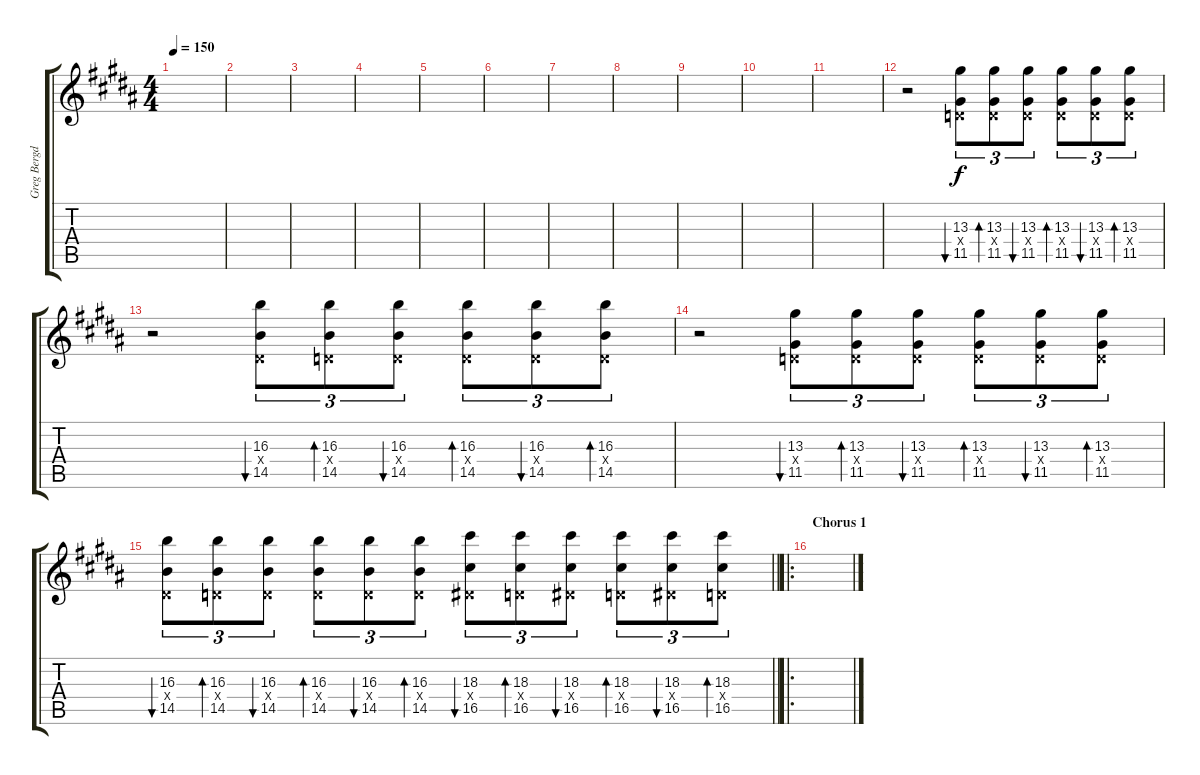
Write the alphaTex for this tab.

\track ("Greg Bergdorf - Lead Overdriven" "Greg Bergd") {instrument overdrivenguitar}
\staff {score tabs}
\tuning (E4 B3 G3 D3 A2 E2) {hide}
\ts (4 4)
\tempo 150
\clef g2
\ks g#minor
|
|
|
|
|
|
|
|
|
|
|
r.2 (13.3 0.4{x} 11.5).8{tu (3 2) bu 60} (13.3 0.4{x} 11.5).8{tu (3 2) bd 60} (13.3 0.4{x} 11.5).8{tu (3 2) bu 60} (13.3 0.4{x} 11.5).8{tu (3 2) bd 60} (13.3 0.4{x} 11.5).8{tu (3 2) bu 60} (13.3 0.4{x} 11.5).8{tu (3 2) bd 60} |
r.2 (16.3 1.4{x} 14.5).8{tu (3 2) bu 60} (16.3 0.4{x} 14.5).8{tu (3 2) bd 60} (16.3 0.4{x} 14.5).8{tu (3 2) bu 60} (16.3 0.4{x} 14.5).8{tu (3 2) bd 60} (16.3 0.4{x} 14.5).8{tu (3 2) bu 60} (16.3 0.4{x} 14.5).8{tu (3 2) bd 60} |
r.2 (13.3 0.4{x} 11.5).8{tu (3 2) bu 60} (13.3 0.4{x} 11.5).8{tu (3 2) bd 60} (13.3 0.4{x} 11.5).8{tu (3 2) bu 60} (13.3 0.4{x} 11.5).8{tu (3 2) bd 60} (13.3 0.4{x} 11.5).8{tu (3 2) bu 60} (13.3 0.4{x} 11.5).8{tu (3 2) bd 60} |
\barLineRight lightlight
(16.3 1.4{x} 14.5).8{tu (3 2) bu 60} (16.3 0.4{x} 14.5).8{tu (3 2) bd 60} (16.3 0.4{x} 14.5).8{tu (3 2) bu 60} (16.3 0.4{x} 14.5).8{tu (3 2) bd 60} (16.3 0.4{x} 14.5).8{tu (3 2) bu 60} (16.3 0.4{x} 14.5).8{tu (3 2) bd 60} (18.3 1.4{x} 16.5).8{tu (3 2) bu 60} (18.3 0.4{x} 16.5).8{tu (3 2) bd 60} (18.3 1.4{x} 16.5).8{tu (3 2) bu 60} (18.3 0.4{x} 16.5).8{tu (3 2) bd 60} (18.3 1.4{x} 16.5).8{tu (3 2) bu 60} (18.3 0.4{x} 16.5).8{tu (3 2) bd 60} |
\ro
\section ("" "Chorus 1")
